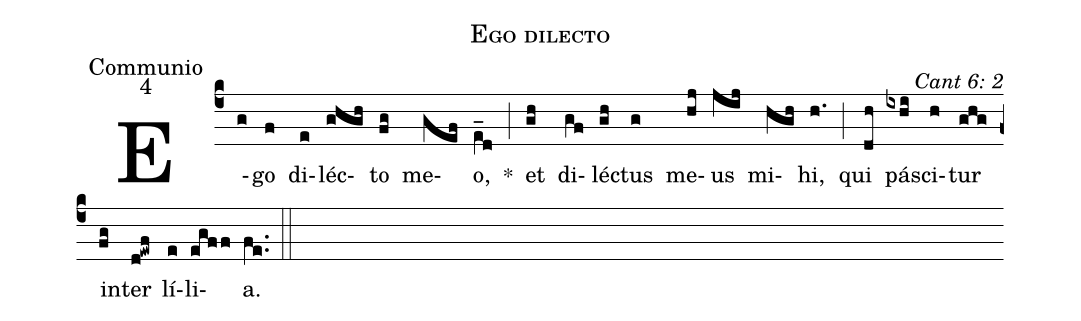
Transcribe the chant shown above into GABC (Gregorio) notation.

name: Ego dilecto;
office-part: Communio;
mode: 4;
commentary: Cant 6: 2;
%%
(c4) E(g)go(f) di(e)léc(ghgh)to(fg) me(gef)o,(e_[ll:1]d) *(;) et(gh) di(gf)léc(gh)tus(g) me(hj)us(jij) mi(hgh)hi,(h.) (;) qui(dh) pá(ixhi)sci(h)tur(ghg) in(fg)ter(d!ewf) lí(e)li(egff)a.(fe..) (::)
